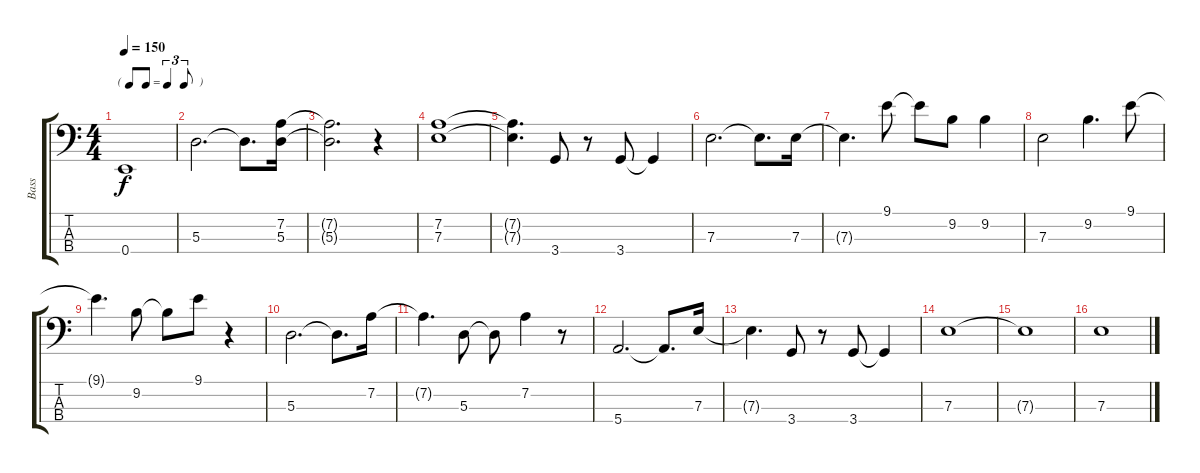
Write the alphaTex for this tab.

\track ("Bass" "Bass") {instrument electricbassfinger}
\staff {score tabs}
\tuning (G2 D2 A1 E1) {hide}
\ts (4 4)
\tf triplet8th
\tempo 150
\clef f4
\ks c
0.4{t}.1{dy f} |
5.3.2{d} 5.3{t}.8{d} (7.2 5.3).16 |
(7.2{t} 5.3{t}).2{d} r.4 |
(7.2 7.3).1 |
(7.2{t} 7.3{t}).4{d} 3.4.8 r.8 3.4.8 3.4{t}.4 |
7.3.2{d} 7.3{t}.8{d} 7.3.16 |
7.3{t}.4{d} 9.1.8 9.1{t}.8 9.2.8 9.2.4 |
7.3.2 9.2.4{d} 9.1.8 |
9.1{t}.4{d} 9.2.8 9.2{t}.8 9.1.8 r.4 |
5.3.2{d} 5.3{t}.8{d} 7.2.16 |
7.2{t}.4{d} 5.3.8 5.3{t}.8 7.2.4 r.8 |
5.4.2{d} 5.4{t}.8{d} 7.3.16 |
7.3{t}.4{d} 3.4.8 r.8 3.4.8 3.4{t}.4 |
7.3.1 |
7.3{t}.1 |
7.3.1
